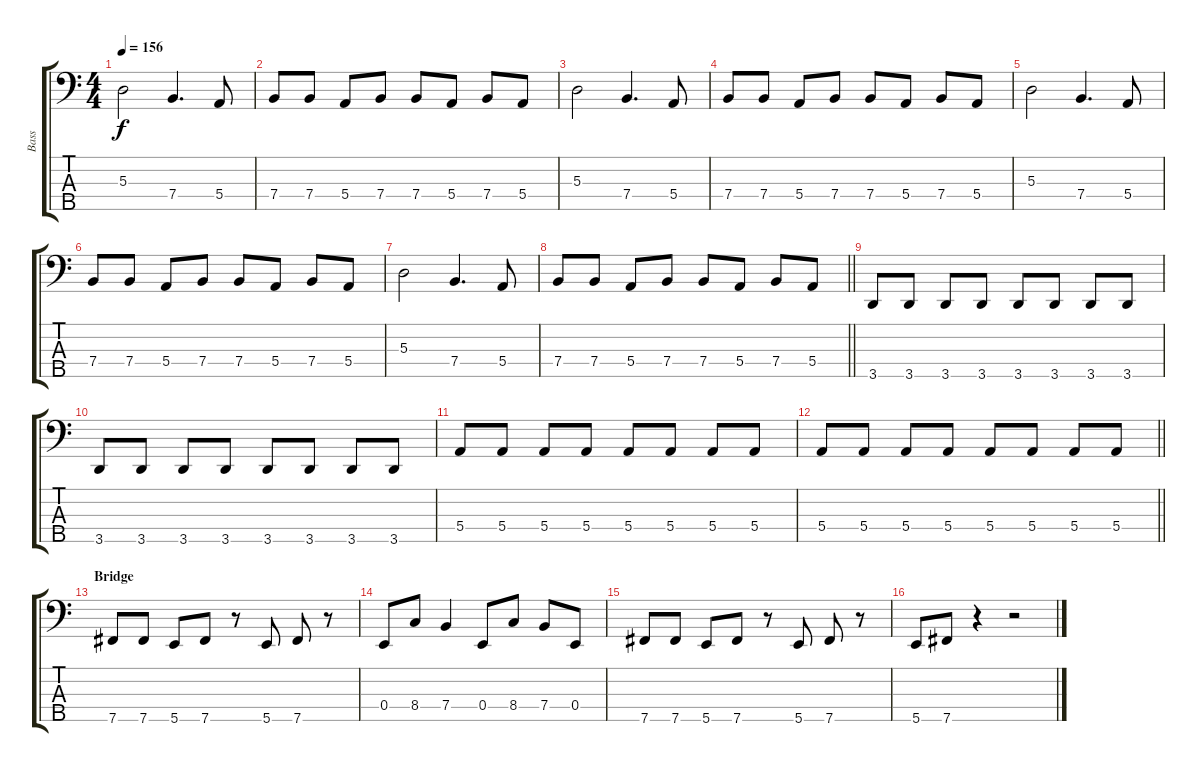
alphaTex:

\track ("Bass" "Bass") {instrument electricbassfinger}
\staff {score tabs}
\tuning (G2 D2 A1 E1 B0) {hide}
\ts (4 4)
\section ("" "")
\tempo 156
\clef f4
\ks c
5.3.2{dy f} 7.4.4{d} 5.4.8 |
7.4.8 7.4.8 5.4.8 7.4.8 7.4.8 5.4.8 7.4.8 5.4.8 |
5.3.2 7.4.4{d} 5.4.8 |
7.4.8 7.4.8 5.4.8 7.4.8 7.4.8 5.4.8 7.4.8 5.4.8 |
5.3.2 7.4.4{d} 5.4.8 |
7.4.8 7.4.8 5.4.8 7.4.8 7.4.8 5.4.8 7.4.8 5.4.8 |
5.3.2 7.4.4{d} 5.4.8 |
\barLineRight lightlight
7.4.8 7.4.8 5.4.8 7.4.8 7.4.8 5.4.8 7.4.8 5.4.8 |
\section ("" "")
3.5.8 3.5.8 3.5.8 3.5.8 3.5.8 3.5.8 3.5.8 3.5.8 |
3.5.8 3.5.8 3.5.8 3.5.8 3.5.8 3.5.8 3.5.8 3.5.8 |
5.4.8 5.4.8 5.4.8 5.4.8 5.4.8 5.4.8 5.4.8 5.4.8 |
\barLineRight lightlight
5.4.8 5.4.8 5.4.8 5.4.8 5.4.8 5.4.8 5.4.8 5.4.8 |
\section ("" "Bridge")
7.5.8 7.5.8 5.5.8 7.5.8 r.8 5.5.8 7.5.8 r.8 |
0.4.8 8.4.8 7.4.4 0.4.8 8.4.8 7.4.8 0.4.8 |
7.5.8 7.5.8 5.5.8 7.5.8 r.8 5.5.8 7.5.8 r.8 |
5.5.8 7.5.8 r.4 r.2
